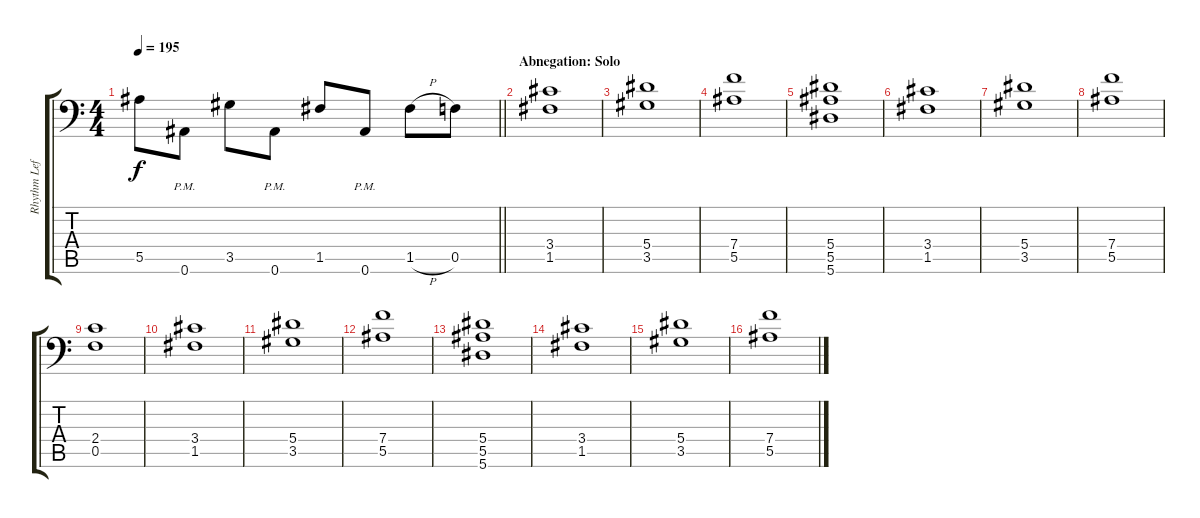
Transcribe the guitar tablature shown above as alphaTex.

\track ("Rhythm Left" "Rhythm Lef") {instrument distortionguitar}
\staff {score tabs}
\tuning (C4 G3 Eb3 Bb2 F2 Bb1) {hide}
\ts (4 4)
\tempo 195
\clef f4
\barLineRight lightlight
\ks c
5.5.8{dy f} 0.6{pm}.8 3.5.8 0.6{pm}.8 1.5.8 0.6{pm}.8 1.5{h}.8 0.5.8 |
\section ("" "Abnegation: Solo")
(3.4 1.5).1 |
(5.4 3.5).1 |
(7.4 5.5).1 |
(5.4 5.5 5.6).1 |
(3.4 1.5).1 |
(5.4 3.5).1 |
(7.4 5.5).1 |
(2.4 0.5).1 |
(3.4 1.5).1 |
(5.4 3.5).1 |
(7.4 5.5).1 |
(5.4 5.5 5.6).1 |
(3.4 1.5).1 |
(5.4 3.5).1 |
(7.4 5.5).1
